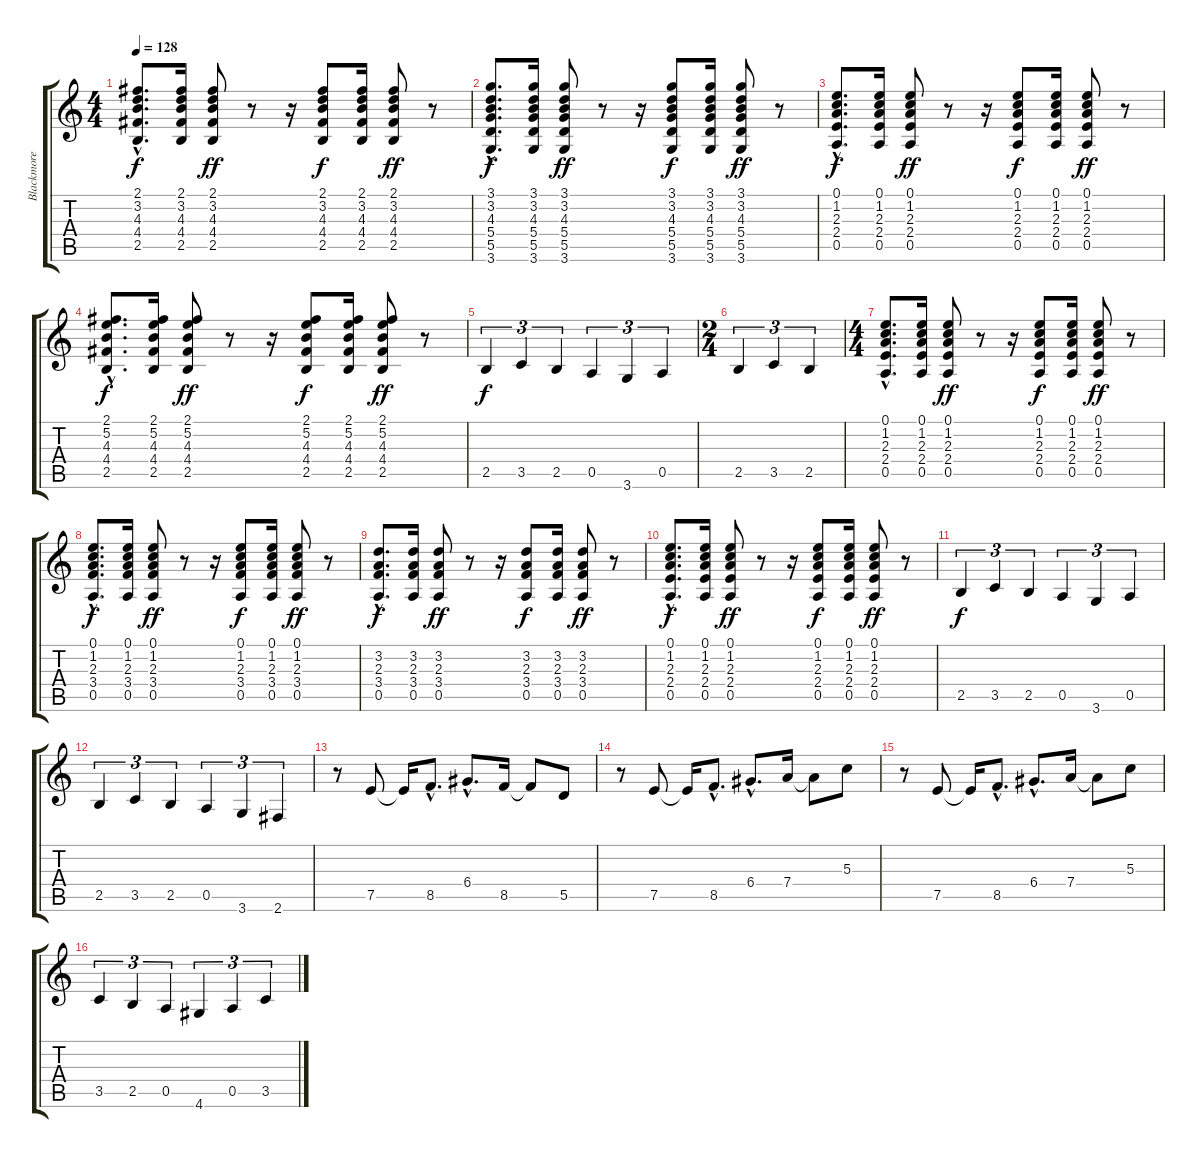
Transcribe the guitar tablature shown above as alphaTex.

\track ("Blackmore" "Blackmore") {instrument overdrivenguitar}
\staff {score tabs}
\tuning (E4 B3 G3 D3 A2 E2) {hide}
\ts (4 4)
\tempo 128
\clef g2
\ks c
(2.1{hac} 3.2{hac} 4.3{hac} 4.4{hac} 2.5{hac}).8{d dy f} (2.1 3.2 4.3 4.4 2.5).16 (2.1 3.2 4.3 4.4 2.5).8{dy ff} r.8 r.16 (2.1 3.2 4.3 4.4 2.5).8{dy f} (2.1 3.2 4.3 4.4 2.5).16 (2.1 3.2 4.3 4.4 2.5).8{dy ff} r.8 |
(3.1{hac} 3.2{hac} 4.3{hac} 5.4{hac} 5.5{hac} 3.6{hac}).8{d dy f} (3.1 3.2 4.3 5.4 5.5 3.6).16 (3.1 3.2 4.3 5.4 5.5 3.6).8{dy ff} r.8 r.16 (3.1 3.2 4.3 5.4 5.5 3.6).8{dy f} (3.1 3.2 4.3 5.4 5.5 3.6).16 (3.1 3.2 4.3 5.4 5.5 3.6).8{dy ff} r.8 |
(0.1{hac} 1.2{hac} 2.3{hac} 2.4{hac} 0.5{hac}).8{d dy f} (0.1 1.2 2.3 2.4 0.5).16 (0.1 1.2 2.3 2.4 0.5).8{dy ff} r.8 r.16 (0.1 1.2 2.3 2.4 0.5).8{dy f} (0.1 1.2 2.3 2.4 0.5).16 (0.1 1.2 2.3 2.4 0.5).8{dy ff} r.8 |
(2.1{hac} 5.2{hac} 4.3{hac} 4.4{hac} 2.5{hac}).8{d dy f} (2.1 5.2 4.3 4.4 2.5).16 (2.1 5.2 4.3 4.4 2.5).8{dy ff} r.8 r.16 (2.1 5.2 4.3 4.4 2.5).8{dy f} (2.1 5.2 4.3 4.4 2.5).16 (2.1 5.2 4.3 4.4 2.5).8{dy ff} r.8 |
2.5.4{tu (3 2) dy f} 3.5.4{tu (3 2)} 2.5.4{tu (3 2)} 0.5.4{tu (3 2)} 3.6.4{tu (3 2)} 0.5.4{tu (3 2)} |
\ts (2 4)
2.5.4{tu (3 2)} 3.5.4{tu (3 2)} 2.5.4{tu (3 2)} |
\ts (4 4)
(0.1{hac} 1.2{hac} 2.3{hac} 2.4{hac} 0.5{hac}).8{d} (0.1 1.2 2.3 2.4 0.5).16 (0.1 1.2 2.3 2.4 0.5).8{dy ff} r.8 r.16 (0.1 1.2 2.3 2.4 0.5).8{dy f} (0.1 1.2 2.3 2.4 0.5).16 (0.1 1.2 2.3 2.4 0.5).8{dy ff} r.8 |
(0.1{hac} 1.2{hac} 2.3{hac} 3.4{hac} 0.5{hac}).8{d dy f} (0.1 1.2 2.3 3.4 0.5).16 (0.1 1.2 2.3 3.4 0.5).8{dy ff} r.8 r.16 (0.1 1.2 2.3 3.4 0.5).8{dy f} (0.1 1.2 2.3 3.4 0.5).16 (0.1 1.2 2.3 3.4 0.5).8{dy ff} r.8 |
(3.2{hac} 2.3{hac} 3.4{hac} 0.5{hac}).8{d dy f} (3.2 2.3 3.4 0.5).16 (3.2 2.3 3.4 0.5).8{dy ff} r.8 r.16 (3.2 2.3 3.4 0.5).8{dy f} (3.2 2.3 3.4 0.5).16 (3.2 2.3 3.4 0.5).8{dy ff} r.8 |
(0.1{hac} 1.2{hac} 2.3{hac} 2.4{hac} 0.5{hac}).8{d dy f} (0.1 1.2 2.3 2.4 0.5).16 (0.1 1.2 2.3 2.4 0.5).8{dy ff} r.8 r.16 (0.1 1.2 2.3 2.4 0.5).8{dy f} (0.1 1.2 2.3 2.4 0.5).16 (0.1 1.2 2.3 2.4 0.5).8{dy ff} r.8 |
2.5.4{tu (3 2) dy f} 3.5.4{tu (3 2)} 2.5.4{tu (3 2)} 0.5.4{tu (3 2)} 3.6.4{tu (3 2)} 0.5.4{tu (3 2)} |
2.5.4{tu (3 2)} 3.5.4{tu (3 2)} 2.5.4{tu (3 2)} 0.5.4{tu (3 2)} 3.6.4{tu (3 2)} 2.6.4{tu (3 2)} |
r.8 7.5.8 7.5{t}.16 8.5{hac}.8{d} 6.4{hac}.8{d} 8.5.16 8.5{t}.8 5.5.8 |
r.8 7.5.8 7.5{t}.16 8.5{hac}.8{d} 6.4{hac}.8{d} 7.4.16 7.4{t}.8 5.3.8 |
r.8 7.5.8 7.5{t}.16 8.5{hac}.8{d} 6.4{hac}.8{d} 7.4.16 7.4{t}.8 5.3.8 |
3.5.4{tu (3 2)} 2.5.4{tu (3 2)} 0.5.4{tu (3 2)} 4.6.4{tu (3 2)} 0.5.4{tu (3 2)} 3.5.4{tu (3 2)}
